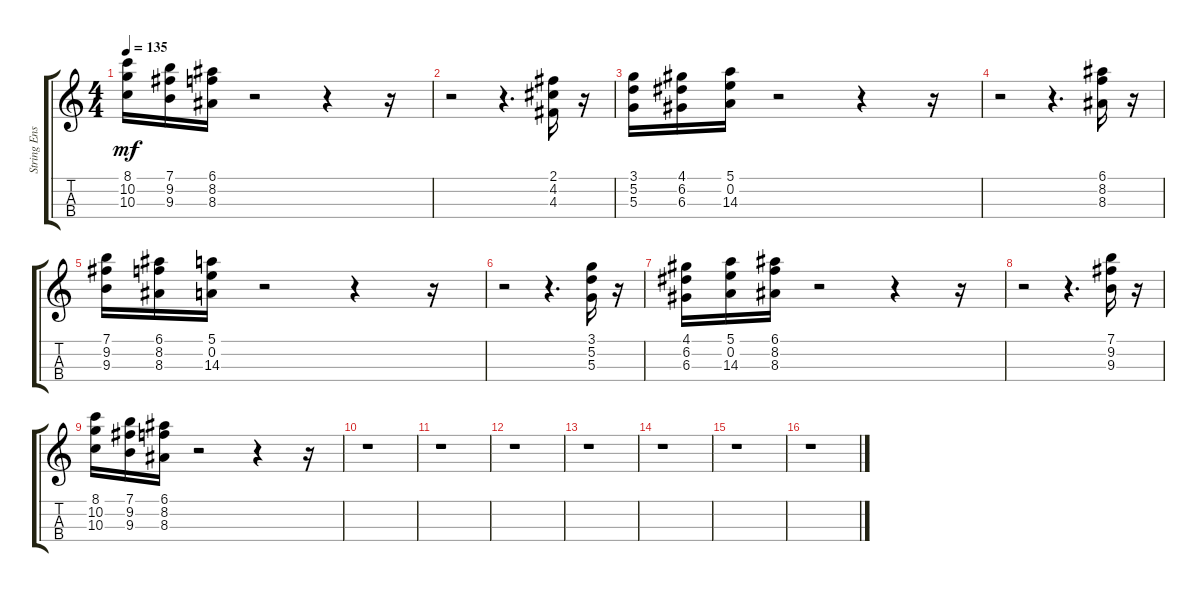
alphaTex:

\track ("String Ensemble 1 (high)" "String Ens") {instrument stringensemble1}
\staff {score tabs}
\tuning (E5 A4 D4 G3) {hide}
\ts (4 4)
\tempo 135
\clef g2
\ks c
(8.1 10.2 10.3).16{dy mf} (7.1 9.2 9.3).16 (6.1 8.2 8.3).16 r.2 r.4 r.16 |
r.2 r.4{d} (2.1 4.2 4.3).16 r.16 |
(3.1 5.2 5.3).16 (4.1 6.2 6.3).16 (5.1 0.2 14.3).16 r.2 r.4 r.16 |
r.2 r.4{d} (6.1 8.2 8.3).16 r.16 |
(7.1 9.2 9.3).16 (6.1 8.2 8.3).16 (5.1 0.2 14.3).16 r.2 r.4 r.16 |
r.2 r.4{d} (3.1 5.2 5.3).16 r.16 |
(4.1 6.2 6.3).16 (5.1 0.2 14.3).16 (6.1 8.2 8.3).16 r.2 r.4 r.16 |
r.2 r.4{d} (7.1 9.2 9.3).16 r.16 |
(8.1 10.2 10.3).16 (7.1 9.2 9.3).16 (6.1 8.2 8.3).16 r.2 r.4 r.16 |
r.1 |
r.1 |
r.1 |
r.1 |
r.1 |
r.1 |
r.1
